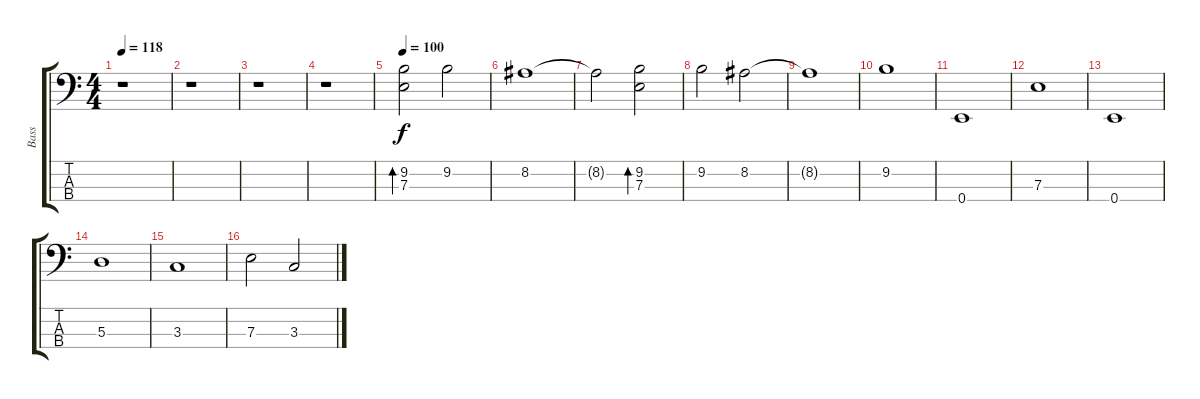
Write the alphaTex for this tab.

\track ("Bass" "Bass") {instrument electricbassfinger}
\staff {score tabs}
\tuning (G2 D2 A1 E1) {hide}
\ts (4 4)
\tempo 118
\tempo 95
\tempo 118
\clef f4
\ks c
r.1{dy f instrument electricbassfinger} |
r.1 |
r.1 |
r.1 |
\tempo 100
(9.2 7.3).2{bd 480} 9.2.2 |
8.2.1 |
8.2{t}.2 (9.2 7.3).2{bd 480} |
9.2.2 8.2.2 |
8.2{t}.1 |
9.2.1 |
0.4.1 |
7.3.1 |
0.4.1 |
5.3.1 |
3.3.1 |
7.3.2 3.3.2
